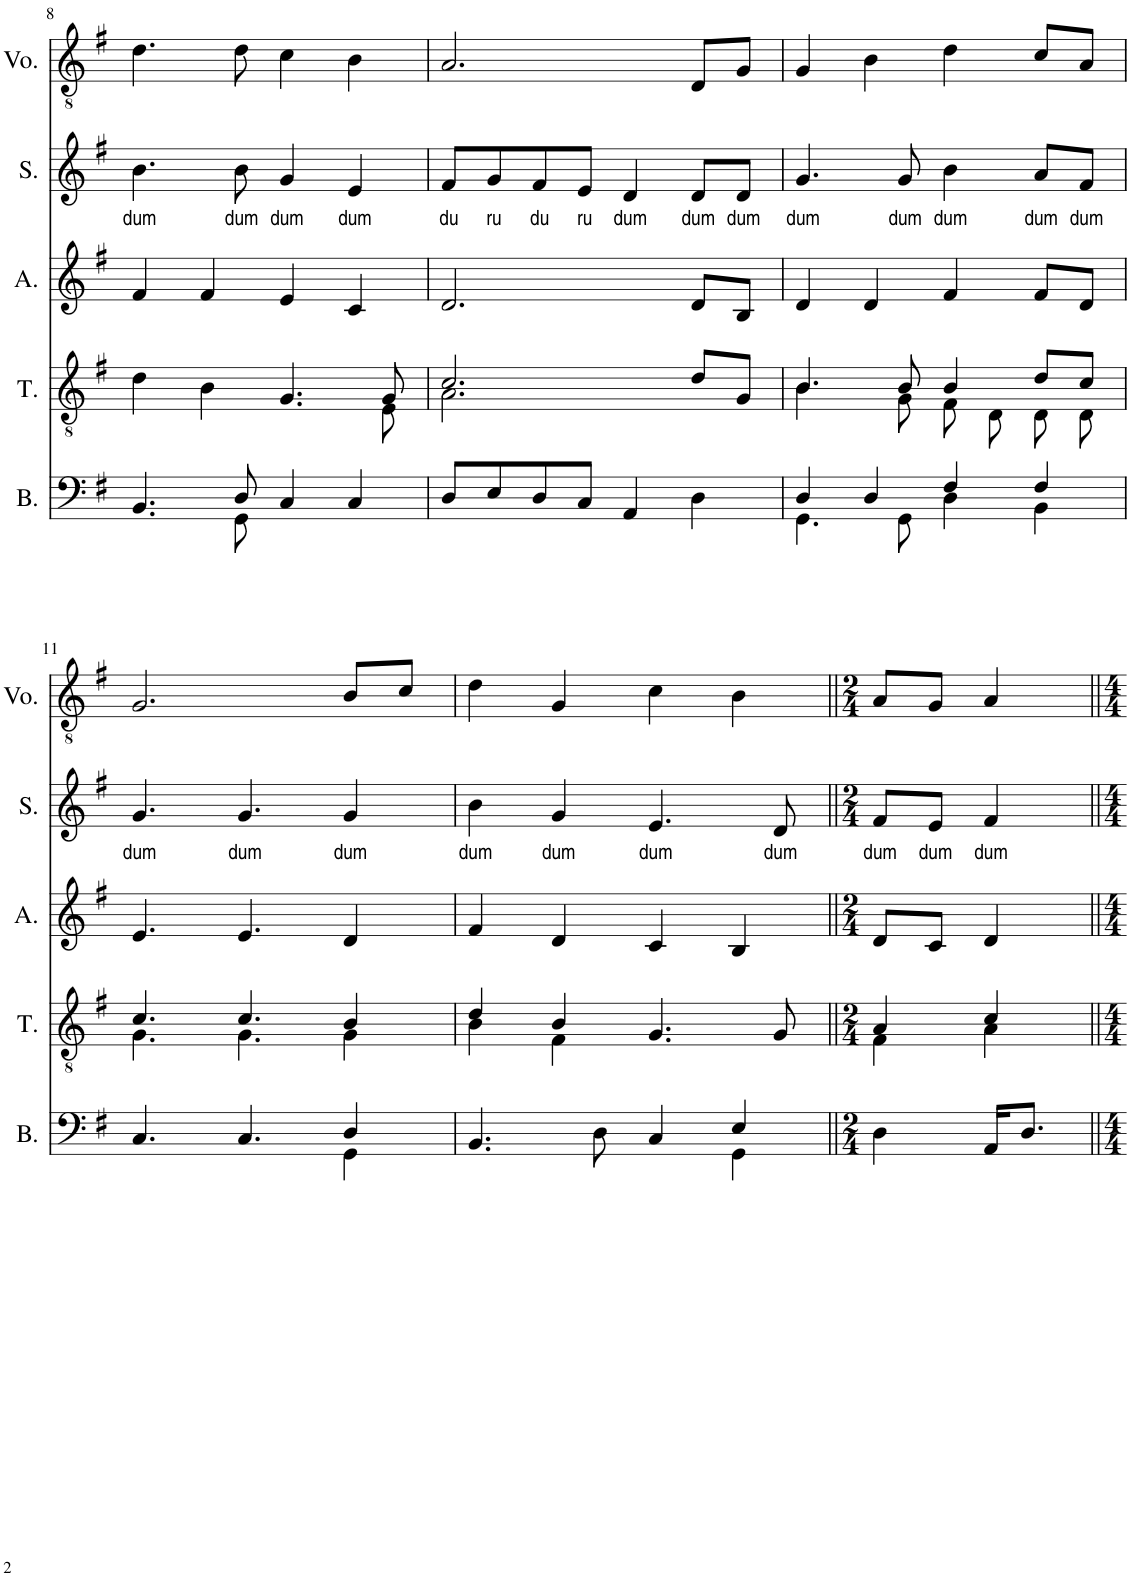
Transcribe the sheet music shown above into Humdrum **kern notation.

**kern	**kern	**kern	**kern	**text	**kern
*part5	*part4	*part3	*part2	*part2	*part1
*staff5	*staff4	*staff3	*staff2	*staff2	*staff1
*I"Bajo	*I"Tenor	*I"Alto	*I"Soprano	*	*I"Voz
*I'B.	*I'T.	*I'A.	*I'S.	*	*I'Vo.
!!LO:PB:g=z
*clefF4	*clefGv2	*clefG2	*clefG2	*	*clefGv2
*k[f#]	*k[f#]	*k[f#]	*k[f#]	*	*k[f#]
*M4/4	*M4/4	*M4/4	*M4/4	*	*M4/4
=8	=8	=8	=8	=8	=8
*^	*^	*	*	*	*
!	!	!	!	!	!	!LO:LY:b	!
4.BB/	4.BB	4d\	4d	4f#/	4.b\	dum	4.d\
.	.	4B\	4B	4f#/	.	.	.
!	!	!	!	!	!	!LO:LY:b	!
8D/	8GG\	.	.	.	8b\	dum	8d\
!	!	!	!	!	!	!LO:LY:b	!
4C/	4C	4.G/	4.G	4e/	4g/	dum	4c\
!	!	!	!	!	!	!LO:LY:b	!
4C/	4C	.	.	4c/	4e/	dum	4B\
.	.	8G/	8E\	.	.	.	.
*v	*v	*	*	*	*	*	*
=9	=9	=9	=9	=9	=9	=9
!	!	!	!	!	!LO:LY:b	!
8D/L	2.c/	2.A\	2.d/	8f#/L	du	2.A/
!	!	!	!	!	!LO:LY:b	!
8E/	.	.	.	8g/	ru	.
!	!	!	!	!	!LO:LY:b	!
8D/	.	.	.	8f#/	du	.
!	!	!	!	!	!LO:LY:b	!
8C/J	.	.	.	8e/J	ru	.
!	!	!	!	!	!LO:LY:b	!
4AA/	.	.	.	4d/	dum	.
!	!	!	!	!	!LO:LY:b	!
4D\	8d/L	8dL	8d/L	8d/L	dum	8D/L
!	!	!	!	!	!LO:LY:b	!
.	8G/J	8GJ	8B/J	8d/J	dum	8G/J
=10	=10	=10	=10	=10	=10	=10
*^	*	*	*	*	*	*
!	!	!	!	!	!	!LO:LY:b	!
4D/	4.GG\	4.B/	4.B\	4d/	4.g/	dum	4G/
4D/	.	.	.	4d/	.	.	4B\
!	!	!	!	!	!	!LO:LY:b	!
.	8GG\	8B/	8G\	.	8g/	dum	.
!	!	!	!	!	!	!LO:LY:b	!
4F#/	4D\	4B/	8F#\	4f#/	4b\	dum	4d\
.	.	.	8D\	.	.	.	.
!	!	!	!	!	!	!LO:LY:b	!
4F#/	4BB\	8d/L	8D\	8f#/L	8a/L	dum	8c/L
!	!	!	!	!	!	!LO:LY:b	!
.	.	8c/J	8D\	8d/J	8f#/J	dum	8A/J
!!LO:LB:g=z
=11	=11	=11	=11	=11	=11	=11	=11
!	!	!	!	!	!	!LO:LY:b	!
4.C/	4.C	4.c/	4.G\	4.e/	4.g/	dum	2.G/
!	!	!	!	!	!	!LO:LY:b	!
4.C/	4.C	4.c/	4.G\	4.e/	4.g/	dum	.
!	!	!	!	!	!	!LO:LY:b	!
4D/	4GG\	4B/	4G\	4d/	4g/	dum	8B/L
.	.	.	.	.	.	.	8c/J
=12	=12	=12	=12	=12	=12	=12	=12
!	!	!	!	!	!	!LO:LY:b	!
4.BB/	4.BB	4d/	4B\	4f#/	4b\	dum	4d\
!	!	!	!	!	!	!LO:LY:b	!
.	.	4B/	4F#\	4d/	4g/	dum	4G/
8D\	8D	.	.	.	.	.	.
!	!	!	!	!	!	!LO:LY:b	!
4C/	4C	4.G/	4.G	4c/	4.e/	dum	4c\
4E/	4GG\	.	.	4B/	.	.	4B\
!	!	!	!	!	!	!LO:LY:b	!
.	.	8G/	8G	.	8d/	dum	.
*v	*v	*	*	*	*	*	*
=13||	=13||	=13||	=13||	=13||	=13||	=13||
*M2/4	*M2/4	*	*M2/4	*M2/4	*	*M2/4
!	!	!	!	!	!LO:LY:b	!
4D\	4A/	4F#\	8d/L	8f#/L	dum	8A/L
!	!	!	!	!	!LO:LY:b	!
.	.	.	8c/J	8e/J	dum	8G/J
!	!	!	!	!	!LO:LY:b	!
16AA/KL	4c/	4A\	4d/	4f#/	dum	4A/
8.D/J	.	.	.	.	.	.
*	*v	*v	*	*	*	*
=||	=||	=||	=||	=||	=||
*-	*-	*-	*-	*-	*-
